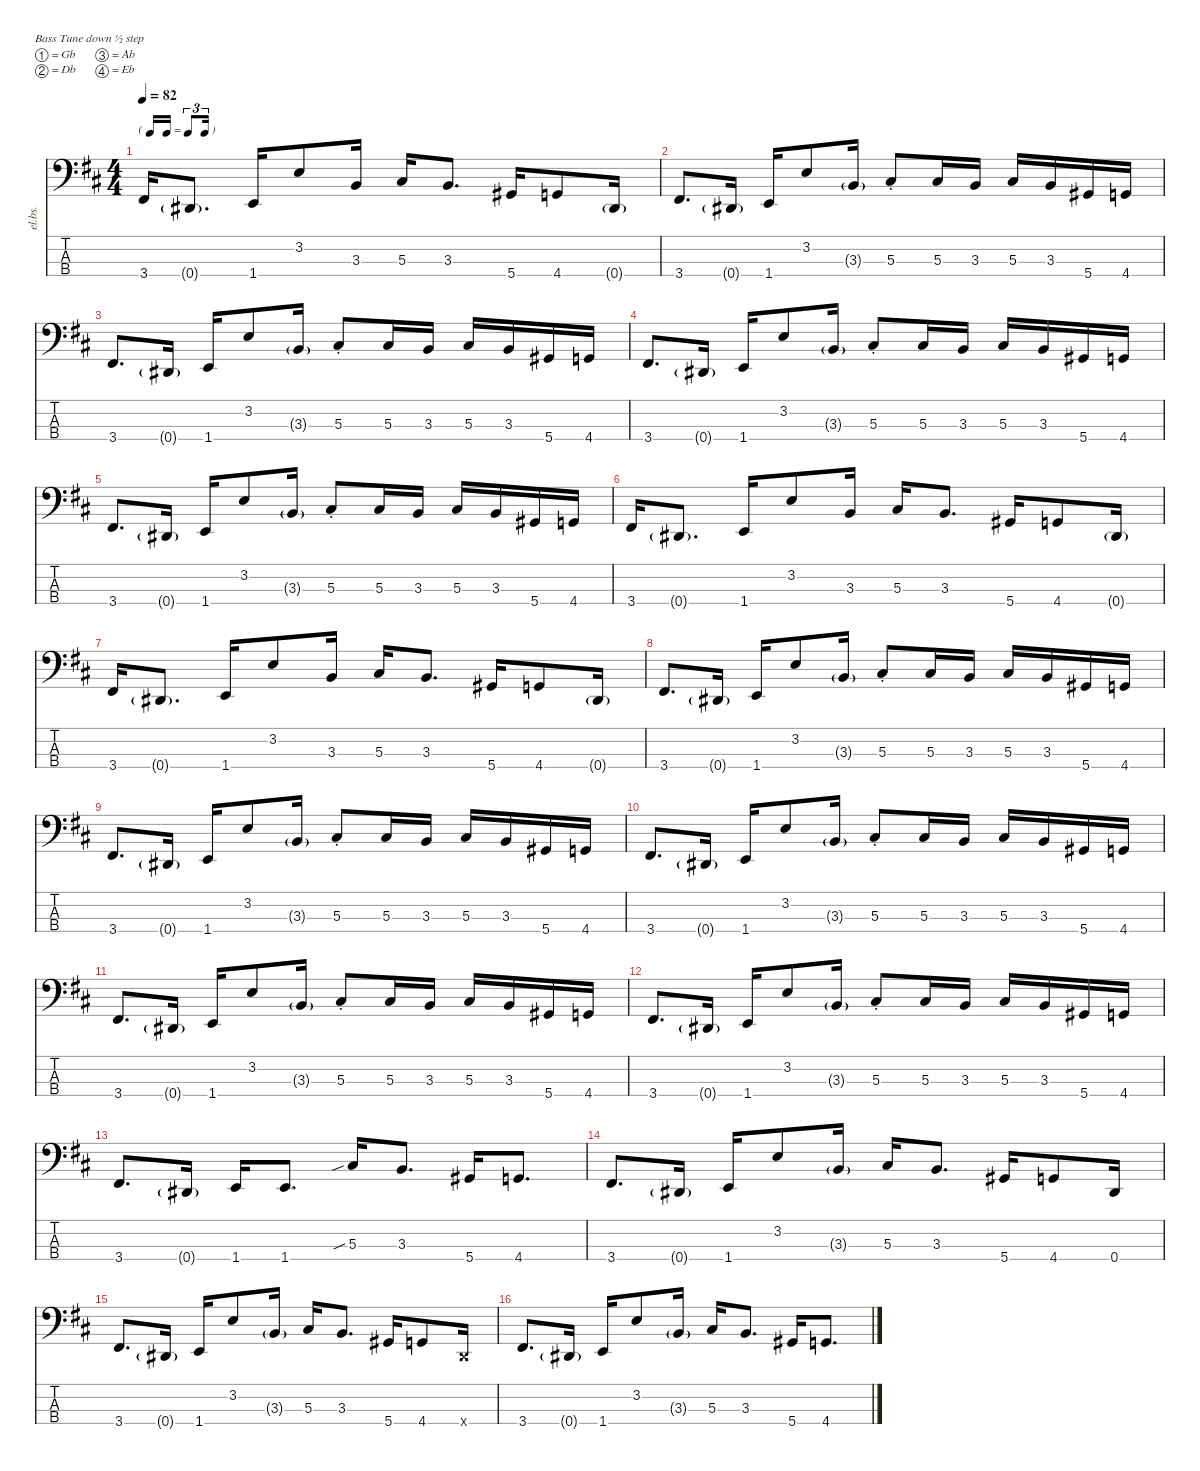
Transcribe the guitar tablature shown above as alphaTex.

\defaultSystemsLayout 4
\hideDynamics
\bracketExtendMode nobrackets
\otherSystemsTrackNameOrientation horizontal
\track ("Billy" "el.bs.") {instrument electricbassfinger}
\staff {score tabs}
\tuning (Gb2 Db2 Ab1 Eb1)
\ts (4 4)
\tf triplet16th
\tempo 82
\clef f4
\ks d
3.4{acc #}.16{dy f beam Up} 0.4{g acc #}.8{d dy mf beam Up} 1.4{acc forcenatural}.16{dy f beam Up} 3.2{acc forcenatural}.8{beam Up} 3.3{acc forcenatural}.16{beam Up} 5.3{acc #}.16{beam Up} 3.3{acc forcenatural}.8{d beam Up} 5.4{acc #}.16{beam Up} 4.4{acc forcenatural}.8{beam Up} 0.4{g acc #}.16{dy mf beam Up} |
3.4{acc #}.8{d dy f beam Up} 0.4{g acc #}.16{dy mf beam Up} 1.4{acc forcenatural}.16{dy f beam Up} 3.2{acc forcenatural}.8{beam Up} 3.3{g acc forcenatural}.16{dy mf beam Up} 5.3{st acc #}.8{dy f beam Up} 5.3{acc #}.16{beam Up} 3.3{acc forcenatural}.16{beam Up} 5.3{acc #}.16{beam Up} 3.3{acc forcenatural}.16{beam Up} 5.4{acc #}.16{beam Up} 4.4{acc forcenatural}.16{beam Up} |
3.4{acc #}.8{d beam Up} 0.4{g acc #}.16{dy mf beam Up} 1.4{acc forcenatural}.16{dy f beam Up} 3.2{acc forcenatural}.8{beam Up} 3.3{g acc forcenatural}.16{dy mf beam Up} 5.3{st acc #}.8{dy f beam Up} 5.3{acc #}.16{beam Up} 3.3{acc forcenatural}.16{beam Up} 5.3{acc #}.16{beam Up} 3.3{acc forcenatural}.16{beam Up} 5.4{acc #}.16{beam Up} 4.4{acc forcenatural}.16{beam Up} |
3.4{acc #}.8{d beam Up} 0.4{g acc #}.16{dy mf beam Up} 1.4{acc forcenatural}.16{dy f beam Up} 3.2{acc forcenatural}.8{beam Up} 3.3{g acc forcenatural}.16{dy mf beam Up} 5.3{st acc #}.8{dy f beam Up} 5.3{acc #}.16{beam Up} 3.3{acc forcenatural}.16{beam Up} 5.3{acc #}.16{beam Up} 3.3{acc forcenatural}.16{beam Up} 5.4{acc #}.16{beam Up} 4.4{acc forcenatural}.16{beam Up} |
3.4{acc #}.8{d beam Up} 0.4{g acc #}.16{dy mf beam Up} 1.4{acc forcenatural}.16{dy f beam Up} 3.2{acc forcenatural}.8{beam Up} 3.3{g acc forcenatural}.16{dy mf beam Up} 5.3{st acc #}.8{dy f beam Up} 5.3{acc #}.16{beam Up} 3.3{acc forcenatural}.16{beam Up} 5.3{acc #}.16{beam Up} 3.3{acc forcenatural}.16{beam Up} 5.4{acc #}.16{beam Up} 4.4{acc forcenatural}.16{beam Up} |
3.4{acc #}.16{beam Up} 0.4{g acc #}.8{d dy mf beam Up} 1.4{acc forcenatural}.16{dy f beam Up} 3.2{acc forcenatural}.8{beam Up} 3.3{acc forcenatural}.16{beam Up} 5.3{acc #}.16{beam Up} 3.3{acc forcenatural}.8{d beam Up} 5.4{acc #}.16{beam Up} 4.4{acc forcenatural}.8{beam Up} 0.4{g acc #}.16{dy mf beam Up} |
3.4{acc #}.16{dy f beam Up} 0.4{g acc #}.8{d dy mf beam Up} 1.4{acc forcenatural}.16{dy f beam Up} 3.2{acc forcenatural}.8{beam Up} 3.3{acc forcenatural}.16{beam Up} 5.3{acc #}.16{beam Up} 3.3{acc forcenatural}.8{d beam Up} 5.4{acc #}.16{beam Up} 4.4{acc forcenatural}.8{beam Up} 0.4{g acc #}.16{dy mf beam Up} |
3.4{acc #}.8{d dy f beam Up} 0.4{g acc #}.16{dy mf beam Up} 1.4{acc forcenatural}.16{dy f beam Up} 3.2{acc forcenatural}.8{beam Up} 3.3{g acc forcenatural}.16{dy mf beam Up} 5.3{st acc #}.8{dy f beam Up} 5.3{acc #}.16{beam Up} 3.3{acc forcenatural}.16{beam Up} 5.3{acc #}.16{beam Up} 3.3{acc forcenatural}.16{beam Up} 5.4{acc #}.16{beam Up} 4.4{acc forcenatural}.16{beam Up} |
3.4{acc #}.8{d beam Up} 0.4{g acc #}.16{dy mf beam Up} 1.4{acc forcenatural}.16{dy f beam Up} 3.2{acc forcenatural}.8{beam Up} 3.3{g acc forcenatural}.16{dy mf beam Up} 5.3{st acc #}.8{dy f beam Up} 5.3{acc #}.16{beam Up} 3.3{acc forcenatural}.16{beam Up} 5.3{acc #}.16{beam Up} 3.3{acc forcenatural}.16{beam Up} 5.4{acc #}.16{beam Up} 4.4{acc forcenatural}.16{beam Up} |
3.4{acc #}.8{d beam Up} 0.4{g acc #}.16{dy mf beam Up} 1.4{acc forcenatural}.16{dy f beam Up} 3.2{acc forcenatural}.8{beam Up} 3.3{g acc forcenatural}.16{dy mf beam Up} 5.3{st acc #}.8{dy f beam Up} 5.3{acc #}.16{beam Up} 3.3{acc forcenatural}.16{beam Up} 5.3{acc #}.16{beam Up} 3.3{acc forcenatural}.16{beam Up} 5.4{acc #}.16{beam Up} 4.4{acc forcenatural}.16{beam Up} |
3.4{acc #}.8{d beam Up} 0.4{g acc #}.16{dy mf beam Up} 1.4{acc forcenatural}.16{dy f beam Up} 3.2{acc forcenatural}.8{beam Up} 3.3{g acc forcenatural}.16{dy mf beam Up} 5.3{st acc #}.8{dy f beam Up} 5.3{acc #}.16{beam Up} 3.3{acc forcenatural}.16{beam Up} 5.3{acc #}.16{beam Up} 3.3{acc forcenatural}.16{beam Up} 5.4{acc #}.16{beam Up} 4.4{acc forcenatural}.16{beam Up} |
3.4{acc #}.8{d beam Up} 0.4{g acc #}.16{dy mf beam Up} 1.4{acc forcenatural}.16{dy f beam Up} 3.2{acc forcenatural}.8{beam Up} 3.3{g acc forcenatural}.16{dy mf beam Up} 5.3{st acc #}.8{dy f beam Up} 5.3{acc #}.16{beam Up} 3.3{acc forcenatural}.16{beam Up} 5.3{acc #}.16{beam Up} 3.3{acc forcenatural}.16{beam Up} 5.4{acc #}.16{beam Up} 4.4{acc forcenatural}.16{beam Up} |
3.4{acc #}.8{d beam Up} 0.4{g acc #}.16{dy mf beam Up} 1.4{acc forcenatural}.16{dy f beam Up} 1.4{acc forcenatural}.8{d beam Up} 5.3{sib acc #}.16{beam Up} 3.3{acc forcenatural}.8{d beam Up} 5.4{acc #}.16{beam Up} 4.4{acc forcenatural}.8{d beam Up} |
3.4{acc #}.8{d beam Up} 0.4{g acc #}.16{dy mf beam Up} 1.4{acc forcenatural}.16{dy f beam Up} 3.2{acc forcenatural}.8{beam Up} 3.3{g acc forcenatural}.16{dy mf beam Up} 5.3{acc #}.16{dy f beam Up} 3.3{acc forcenatural}.8{d beam Up} 5.4{acc #}.16{beam Up} 4.4{acc forcenatural}.8{beam Up} 0.4{acc #}.16{beam Up} |
3.4{acc #}.8{d beam Up} 0.4{g acc #}.16{dy mf beam Up} 1.4{acc forcenatural}.16{dy f beam Up} 3.2{acc forcenatural}.8{beam Up} 3.3{g acc forcenatural}.16{dy mf beam Up} 5.3{acc #}.16{dy f beam Up} 3.3{acc forcenatural}.8{d beam Up} 5.4{acc #}.16{beam Up} 4.4{acc forcenatural}.8{beam Up} 0.4{x acc #}.16{beam Up} |
3.4{acc #}.8{d beam Up} 0.4{g acc #}.16{dy mf beam Up} 1.4{acc forcenatural}.16{dy f beam Up} 3.2{acc forcenatural}.8{beam Up} 3.3{g acc forcenatural}.16{dy mf beam Up} 5.3{acc #}.16{dy f beam Up} 3.3{acc forcenatural}.8{d beam Up} 5.4{acc #}.16{beam Up} 4.4{acc forcenatural}.8{d beam Up}
